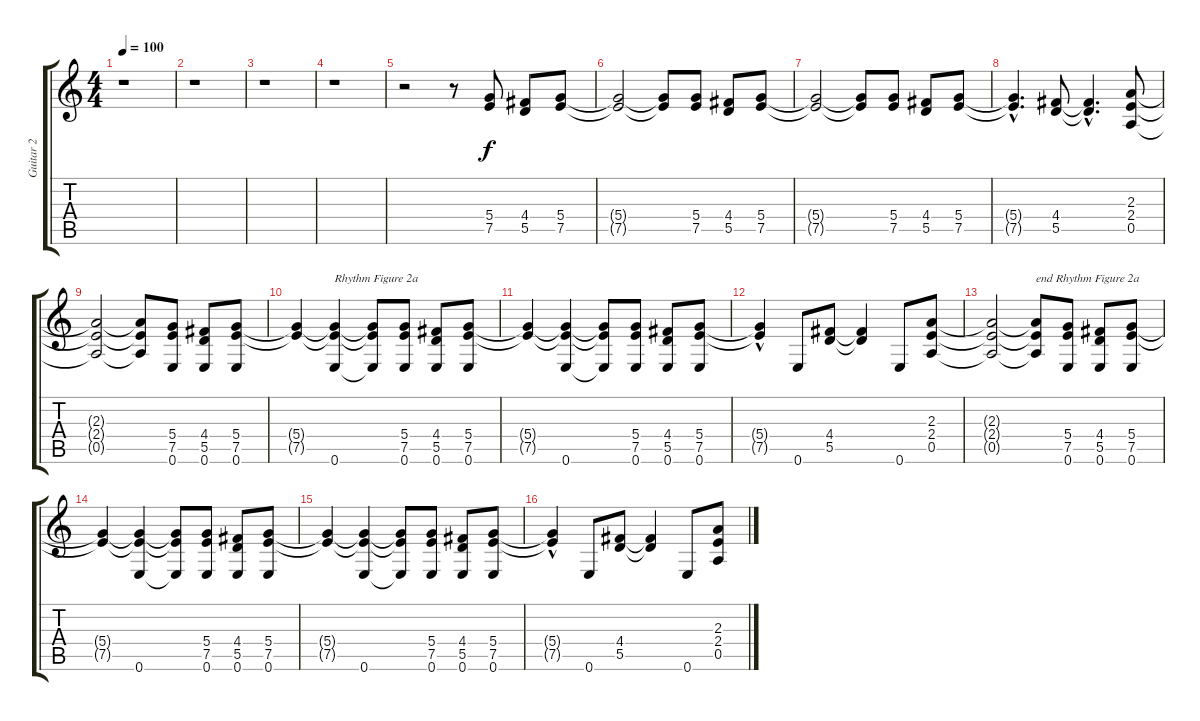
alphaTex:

\track ("Guitar 2" "Guitar 2") {instrument distortionguitar}
\staff {score tabs}
\tuning (E4 B3 G3 D3 A2 E2) {hide}
\ts (4 4)
\tempo 100
\clef g2
\ks c
r.1{dy f instrument distortionguitar} |
r.1 |
r.1 |
r.1 |
r.2 r.8 (5.4 7.5).8 (4.4 5.5).8 (5.4 7.5).8 |
(5.4{t} 7.5{t}).2 (5.4{t} 7.5{t}).8 (5.4 7.5).8 (4.4 5.5).8 (5.4 7.5).8 |
(5.4{t} 7.5{t}).2 (5.4{t} 7.5{t}).8 (5.4 7.5).8 (4.4 5.5).8 (5.4 7.5).8 |
(5.4{hac t} 7.5{hac t}).4{d} (4.4 5.5).8 (4.4{hac t} 5.5{hac t}).4{d} (2.3 2.4 0.5).8 |
(2.3{t} 2.4{t} 0.5{t}).2 (2.3{t} 2.4{t} 0.5{t}).8 (5.4 7.5 0.6).8 (4.4 5.5 0.6).8 (5.4 7.5 0.6).8 |
(5.4{t} 7.5{t}).4 (5.4{t} 7.5{t} 0.6).4{txt "Rhythm Figure 2a"} (5.4{t} 7.5{t} 0.6{t}).8 (5.4 7.5 0.6).8 (4.4 5.5 0.6).8 (5.4 7.5 0.6).8 |
(5.4{t} 7.5{t}).4 (5.4{t} 7.5{t} 0.6).4 (5.4{t} 7.5{t} 0.6{t}).8 (5.4 7.5 0.6).8 (4.4 5.5 0.6).8 (5.4 7.5 0.6).8 |
(5.4{hac t} 7.5{hac t}).4 0.6.8 (4.4 5.5).8 (4.4{t} 5.5{t}).4 0.6.8 (2.3 2.4 0.5).8 |
(2.3{t} 2.4{t} 0.5{t}).2 (2.3{t} 2.4{t} 0.5{t}).8{txt "end Rhythm Figure 2a"} (5.4 7.5 0.6).8 (4.4 5.5 0.6).8 (5.4 7.5 0.6).8 |
(5.4{t} 7.5{t}).4 (5.4{t} 7.5{t} 0.6).4 (5.4{t} 7.5{t} 0.6{t}).8 (5.4 7.5 0.6).8 (4.4 5.5 0.6).8 (5.4 7.5 0.6).8 |
(5.4{t} 7.5{t}).4 (5.4{t} 7.5{t} 0.6).4 (5.4{t} 7.5{t} 0.6{t}).8 (5.4 7.5 0.6).8 (4.4 5.5 0.6).8 (5.4 7.5 0.6).8 |
(5.4{hac t} 7.5{hac t}).4 0.6.8 (4.4 5.5).8 (4.4{t} 5.5{t}).4 0.6.8 (2.3 2.4 0.5).8
